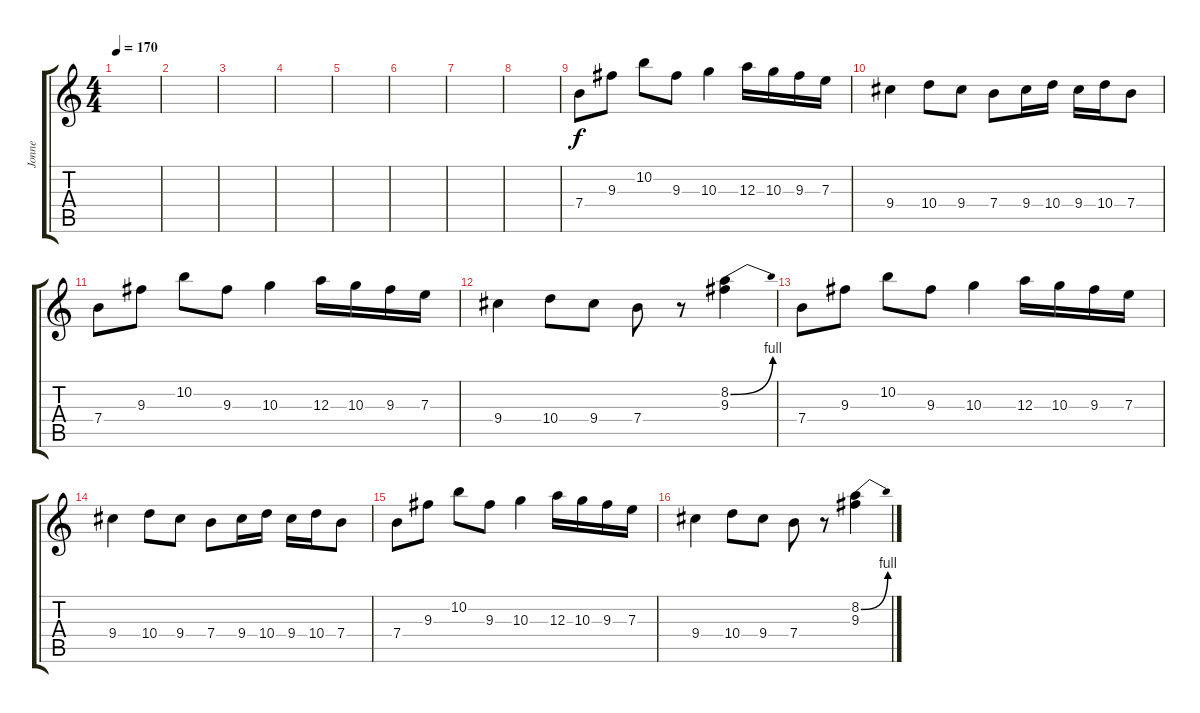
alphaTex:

\track ("Jonne" "Jonne") {instrument distortionguitar}
\staff {score tabs}
\tuning (Gb4 Db4 A3 E3 B2 Gb2) {hide}
\ts (4 4)
\tempo 170
\clef g2
\ks c
|
|
|
|
|
|
|
|
7.4.8 9.3.8 10.2.8 9.3.8 10.3.4 12.3.16 10.3.16 9.3.16 7.3.16 |
9.4.4 10.4.8 9.4.8 7.4.8 9.4.16 10.4.16 9.4.16 10.4.16 7.4.8 |
7.4.8 9.3.8 10.2.8 9.3.8 10.3.4 12.3.16 10.3.16 9.3.16 7.3.16 |
9.4.4 10.4.8 9.4.8 7.4.8 r.8 (8.2{be (bend 0 0 60 4)} 9.3).4 |
7.4.8 9.3.8 10.2.8 9.3.8 10.3.4 12.3.16 10.3.16 9.3.16 7.3.16 |
9.4.4 10.4.8 9.4.8 7.4.8 9.4.16 10.4.16 9.4.16 10.4.16 7.4.8 |
7.4.8 9.3.8 10.2.8 9.3.8 10.3.4 12.3.16 10.3.16 9.3.16 7.3.16 |
9.4.4 10.4.8 9.4.8 7.4.8 r.8 (8.2{be (bend 0 0 60 4)} 9.3).4
